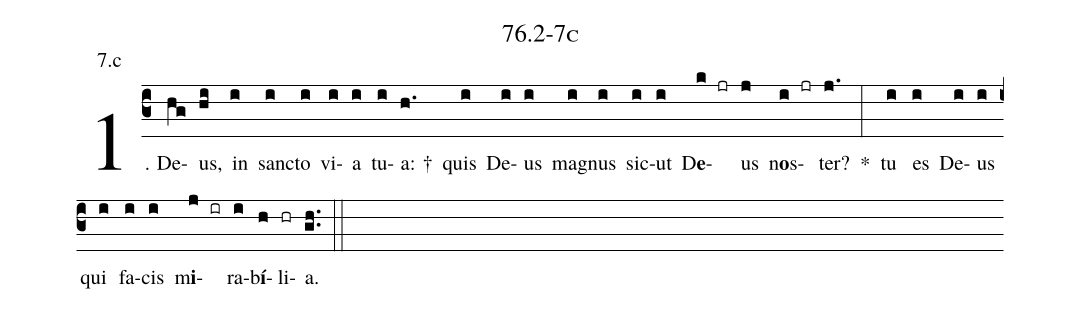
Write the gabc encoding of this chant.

name: 76.2-7c;
annotation: 7.c;
%%
(c3)1. De(hg)us,(hi) in(i) sanc(i)to(i) vi(i)a(i) tu(i)a: †(h.) quis(i) De(i)us(i) ma(i)gnus(i) sic(i)ut(i) D<b>e</b>(k jr)us(j) n<b>o</b>s(i jr)ter?(j.) *(:) tu(i) es(i) De(i)us(i) qui(i) fa(i)cis(i) m<b>i</b>(j ir)ra(i)b<b>í</b>(h)li(hr)a.(gh..) (::)
